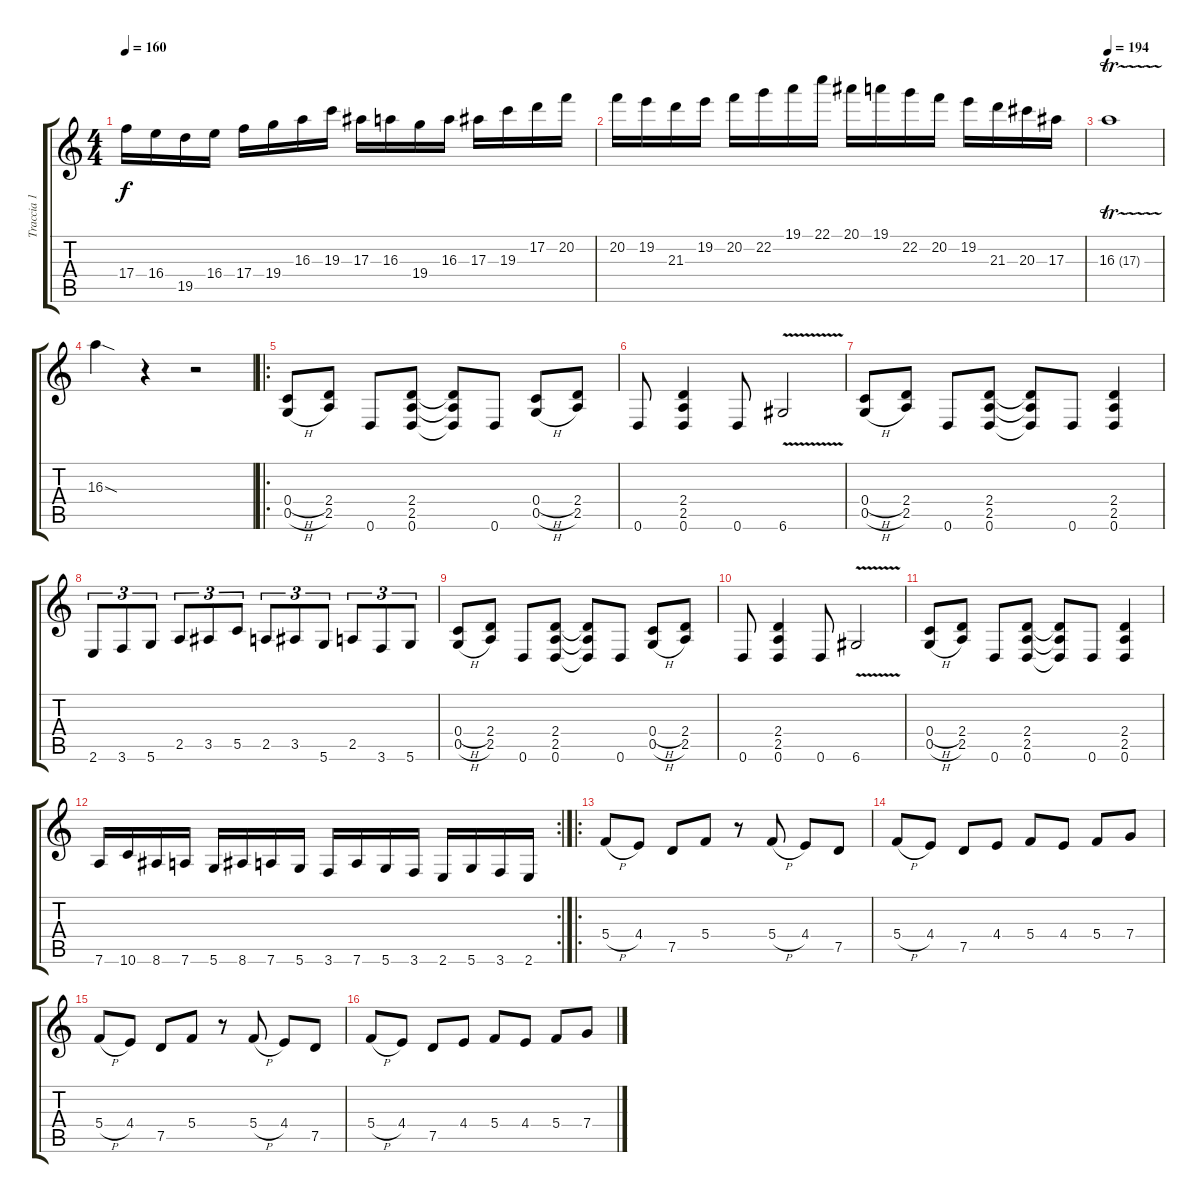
\track ("Traccia 1" "Traccia 1") {instrument distortionguitar}
\staff {score tabs}
\tuning (D4 A3 F3 C3 G2 D2) {hide}
\ts (4 4)
\tempo 160
\clef g2
\ks c
17.4.16{dy f} 16.4.16 19.5.16 16.4.16 17.4.16 19.4.16 16.3.16 19.3.16 17.3.16 16.3.16 19.4.16 16.3.16 17.3.16 19.3.16 17.2.16 20.2.16 |
20.2.16 19.2.16 21.3.16 19.2.16 20.2.16 22.2.16 19.1.16 22.1.16 20.1.16 19.1.16 22.2.16 20.2.16 19.2.16 21.3.16 20.3.16 17.3.16 |
\tempo 194
16.3{tr (17 16)}.1 |
16.3{sod}.4 r.4 r.2 |
\ro
(0.4{h} 0.5{h}).8 (2.4 2.5).8 0.6.8 (2.4 2.5 0.6).8 (2.4{t} 2.5{t} 0.6{t}).8 0.6.8 (0.4{h} 0.5{h}).8 (2.4 2.5).8 |
0.6.8 (2.4 2.5 0.6).4 0.6.8 6.6{v}.2 |
(0.4{h} 0.5{h}).8 (2.4 2.5).8 0.6.8 (2.4 2.5 0.6).8 (2.4{t} 2.5{t} 0.6{t}).8 0.6.8 (2.4 2.5 0.6).4 |
2.6.8{tu (3 2)} 3.6.8{tu (3 2)} 5.6.8{tu (3 2)} 2.5.8{tu (3 2)} 3.5.8{tu (3 2)} 5.5.8{tu (3 2)} 2.5.8{tu (3 2)} 3.5.8{tu (3 2)} 5.6.8{tu (3 2)} 2.5.8{tu (3 2)} 3.6.8{tu (3 2)} 5.6.8{tu (3 2)} |
(0.4{h} 0.5{h}).8 (2.4 2.5).8 0.6.8 (2.4 2.5 0.6).8 (2.4{t} 2.5{t} 0.6{t}).8 0.6.8 (0.4{h} 0.5{h}).8 (2.4 2.5).8 |
0.6.8 (2.4 2.5 0.6).4 0.6.8 6.6{v}.2 |
(0.4{h} 0.5{h}).8 (2.4 2.5).8 0.6.8 (2.4 2.5 0.6).8 (2.4{t} 2.5{t} 0.6{t}).8 0.6.8 (2.4 2.5 0.6).4 |
\rc 2
7.6.16 10.6.16 8.6.16 7.6.16 5.6.16 8.6.16 7.6.16 5.6.16 3.6.16 7.6.16 5.6.16 3.6.16 2.6.16 5.6.16 3.6.16 2.6.16 |
\ro
5.4{h}.8 4.4.8 7.5.8 5.4.8 r.8 5.4{h}.8 4.4.8 7.5.8 |
5.4{h}.8 4.4.8 7.5.8 4.4.8 5.4.8 4.4.8 5.4.8 7.4.8 |
5.4{h}.8 4.4.8 7.5.8 5.4.8 r.8 5.4{h}.8 4.4.8 7.5.8 |
5.4{h}.8 4.4.8 7.5.8 4.4.8 5.4.8 4.4.8 5.4.8 7.4.8
